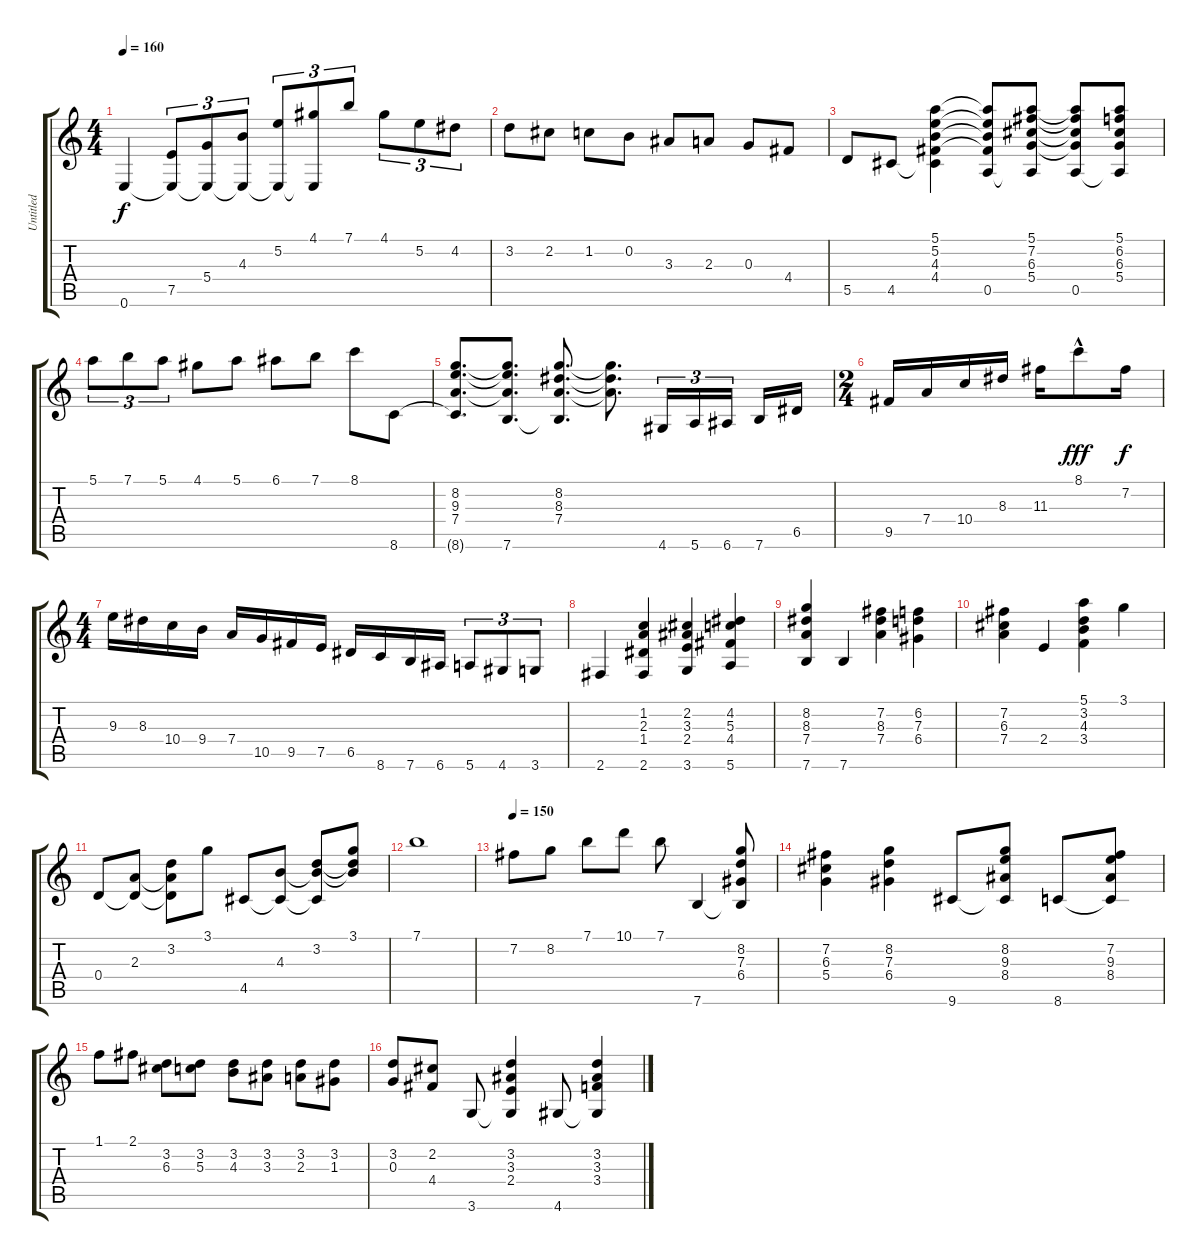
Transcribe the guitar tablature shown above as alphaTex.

\track ("Untitled" "Untitled") {instrument acousticguitarsteel}
\staff {score tabs}
\tuning (E4 B3 G3 D3 A2 E2) {hide}
\ts (4 4)
\tempo 160
\clef g2
\ks c
0.6.4{dy f} (7.5 0.6{t}).8{tu (3 2)} (5.4 0.6{t}).8{tu (3 2)} (4.3 0.6{t}).8{tu (3 2)} (5.2 0.6{t}).8{tu (3 2)} (4.1 0.6{t}).8{tu (3 2)} 7.1.8{tu (3 2)} 4.1.8{tu (3 2)} 5.2.8{tu (3 2)} 4.2.8{tu (3 2)} |
3.2.8 2.2.8 1.2.8 0.2.8 3.3.8 2.3.8 0.3.8 4.4.8 |
5.5.8 4.5.8 (5.1 5.2 4.3 4.4 4.5{t}).4 (5.1{t} 5.2{t} 4.3{t} 4.4{t} 0.5).8 (5.1 7.2 6.3 5.4 0.5{t}).8 (5.1{t} 7.2{t} 6.3{t} 5.4{t} 0.5).8 (5.1 6.2 6.3 5.4 0.5{t}).8 |
5.1.8{tu (3 2)} 7.1.8{tu (3 2)} 5.1.8{tu (3 2)} 4.1.8 5.1.8 6.1.8 7.1.8 8.1.8 8.6.8 |
(8.2 9.3 7.4 8.6{t}).8{d} (8.2{t} 9.3{t} 7.4{t} 7.6).8{d} (8.2 8.3 7.4 7.6{t}).8{d} (8.2{t} 8.3{t} 7.4{t}).8{d} 4.6.16{tu (3 2)} 5.6.16{tu (3 2)} 6.6.16{tu (3 2) beam splitsecondary} 7.6.16 6.5.16 |
\ts (2 4)
9.5.16 7.4.16 10.4.16 8.3.16 11.3.16 8.1{hac}.8{dy fff} 7.2.16{dy f} |
\ts (4 4)
9.3.16 8.3.16 10.4.16 9.4.16 7.4.16 10.5.16 9.5.16 7.5.16 6.5.16 8.6.16 7.6.16 6.6.16 5.6.8{tu (3 2)} 4.6.8{tu (3 2)} 3.6.8{tu (3 2)} |
2.6.4 (1.2 2.3 1.4 2.6).4 (2.2 3.3 2.4 3.6).4 (4.2 5.3 4.4 5.6).4 |
(8.2 8.3 7.4 7.6).4 7.6.4 (7.2 8.3 7.4).4 (6.2 7.3 6.4).4 |
(7.2 6.3 7.4).4 2.4.4 (5.1 3.2 4.3 3.4).4 3.1.4 |
0.4.8 (2.3 0.4{t}).8 (3.2 2.3{t} 0.4{t}).8 3.1.8 4.5.8 (4.3 4.5{t}).8 (3.2 4.3{t} 4.5{t}).8 (3.1 3.2{t} 4.3{t}).8 |
7.1.1 |
\tempo 150
7.2.8 8.2.8 7.1.8 10.1.8 7.1.8 7.6.4 (8.2 7.3 6.4 7.6{t}).8 |
(7.2 6.3 5.4).4 (8.2 7.3 6.4).4 9.6.8 (8.2 9.3 8.4 9.6{t}).8 8.6.8 (7.2 9.3 8.4 8.6{t}).8 |
1.1.8 2.1.8 (3.2 6.3).8 (3.2 5.3).8 (3.2 4.3).8 (3.2 3.3).8 (3.2 2.3).8 (3.2 1.3).8 |
(3.2 0.3).8 (2.2 4.4).8 3.6.8 (3.2 3.3 2.4 3.6{t}).4 4.6.8 (3.2 3.3 3.4 4.6{t}).4
